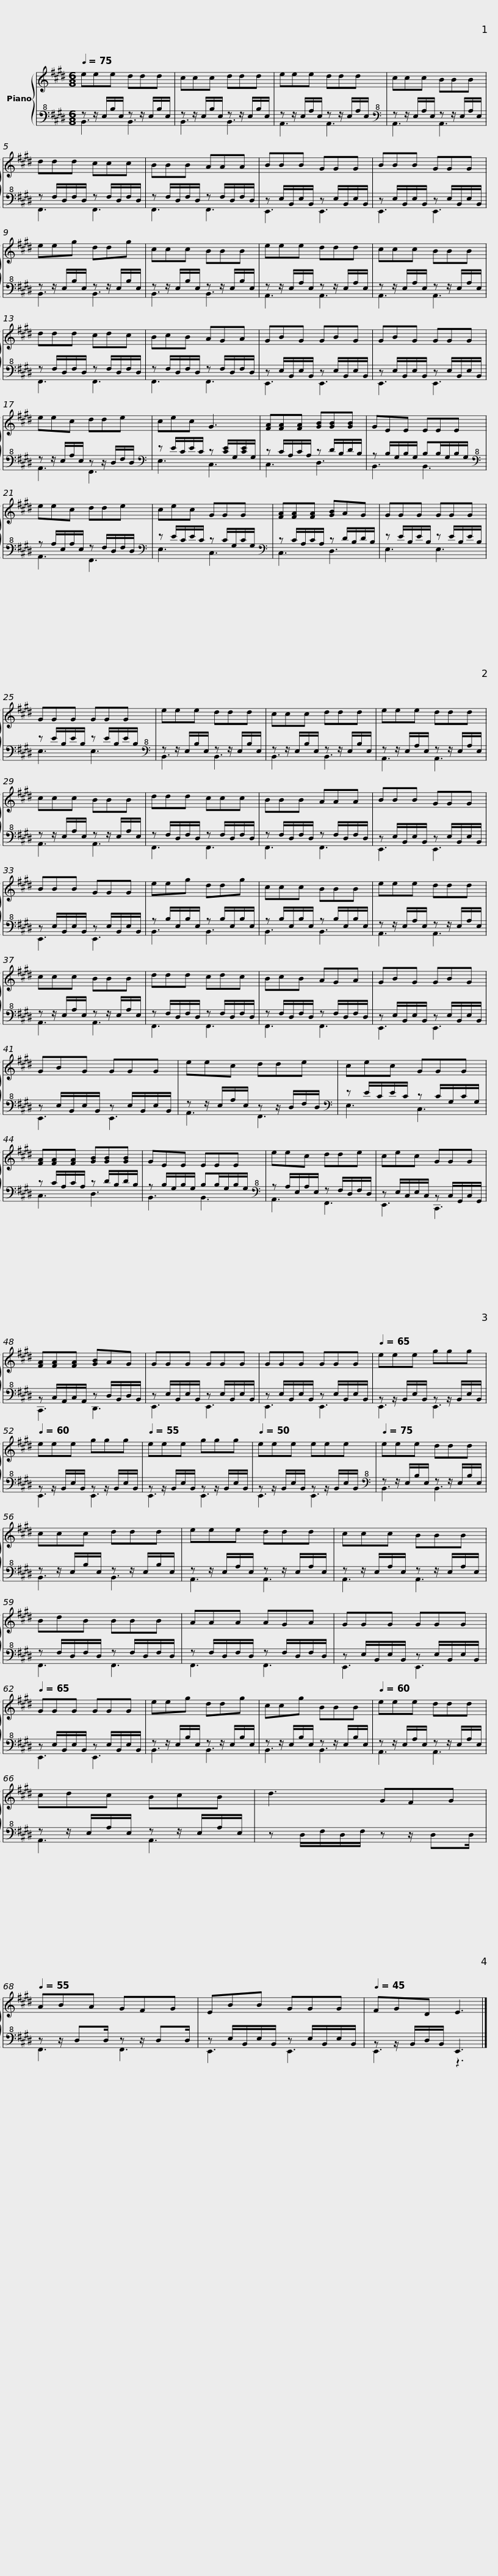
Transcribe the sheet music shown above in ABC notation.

X:1
%%score { 1 | ( 2 3 ) }
L:1/8
Q:1/4=75
M:6/8
I:linebreak $
K:E
V:1 treble
V:2 bass+8
V:3 bass+8
V:1
 eee ddd | ccc ddd | eee ddd | ccc BBB |$ ddd ccc | %5
 BBB AAA | BBB GGG | BBB GGG |$ eeg ddg | ccc BBB | %10
 eee ddd | ccc BBB |$ ddd cdc | BcB AGA | GBG GBG | %15
 GBG GGG |$ eec dde | cec G3 | [FA][FA][FA] [GB][GB][GB] |$ GEE EEE | %20
 eec dde | cec GGG |$ [FA][FA][FA] [GB]AG | GGG GGG | GGG GGG |$ %25
[K:E] eee ddd | ccc ddd | eee ddd | ccc BBB |$ ddd ccc | %30
 BBB AAA | BBB GGG | BBB GGG |$ eeg ddg | ccc BBB | %35
 eee ddd | ccc BBB |$ ddd cdc | BcB AGA | GBG GBG | %40
 GBG GGG |$ eec dde | cec GGG | [FA][FA][FA] [GB][GB][GB] |$ GEE EEE | %45
 eec dde | cec GGG | [FA][FA][FA] [GB]AG |$ GGG GGG | GGG GGG | %50
[Q:1/4=65] eee ggg |[Q:1/4=60] eee ggg |$[Q:1/4=55] eee ggg |[Q:1/4=50] eee eee |[Q:1/4=75] eee ddd | %55
 ccc ddd |$ eee ddd | ccc BBB | BdB BBB | AAA AGA |$ %60
 GGG GGG |[Q:1/4=65] GGG GGG | eeg ddg | ccg BBB |$[Q:1/4=60] eee ddd | %65
 cdc BcB | d3 GFG |[Q:1/4=55] ABA GFG |$ EBB GGG |[Q:1/4=45] FGD E3 |] %70
V:2
 z z/ E,/B,/E,/ z z/ E,/B,/E,/ | z z/ E,/B,/E,/ z z/ E,/B,/E,/ | z z/ E,/A,/E,/ z z/ E,/A,/E,/ |[K:bass+8] z z/ E,/A,/E,/ z z/ E,/A,/E,/ |$ z F,/D,/F,/D,/ z F,/D,/F,/D,/ | %5
 z F,/D,/F,/D,/ z F,/D,/F,/D,/ | z E,/B,,/E,/B,,/ z E,/B,,/E,/B,,/ | z E,/B,,/E,/B,,/ z E,/B,,/E,/B,,/ |$ z z/ E,/B,/E,/ z z/ E,/B,/E,/ | z z/ E,/B,/E,/ z z/ E,/B,/E,/ | %10
 z z/ E,/A,/E,/ z z/ E,/A,/E,/ | z z/ E,/A,/E,/ z z/ E,/A,/E,/ |$ z F,/D,/F,/D,/ z F,/D,/F,/D,/ | z F,/D,/F,/D,/ z F,/D,/F,/D,/ | z E,/B,,/E,/B,,/ z E,/B,,/E,/B,,/ | %15
 z E,/B,,/E,/B,,/ z E,/B,,/E,/B,,/ |$ z z/ E,/A,/E,/ z z/ D,/F,/D,/ |[K:bass] z E/C/E/C/ z [CE]/G,/[CE]/G,/ | z C/A,/C/A,/ z D/B,/D/B,/ |$ z B,/G,/B,/G,/ B,B,/G,/B,/G,/ | %20
[K:bass+8] z A,/E,/A,/E,/ z F,/D,/F,/D,/ |[K:bass] z E/C/E/C/ z C/G,/C/G,/ |$[K:bass] z C/A,/C/A,/ z D/B,/D/B,/ | z E/B,/E/B,/ z E/B,/E/B,/ | z E/B,/E/B,/ z E/B,/E/B,/ |$ %25
[K:E][K:bass+8] z z/ E,/B,/E,/ z z/ E,/B,/E,/ | z z/ E,/B,/E,/ z z/ E,/B,/E,/ | z z/ E,/A,/E,/ z z/ E,/A,/E,/ | z z/ E,/A,/E,/ z z/ E,/A,/E,/ |$ z F,/D,/F,/D,/ z F,/D,/F,/D,/ | %30
 z F,/D,/F,/D,/ z F,/D,/F,/D,/ | z E,/B,,/E,/B,,/ z E,/B,,/E,/B,,/ | z E,/B,,/E,/B,,/ z E,/B,,/E,/B,,/ |$ z B,/E,/B,/E,/ z B,/E,/B,/E,/ | z B,/E,/B,/E,/ z B,/E,/B,/E,/ | %35
 z z/ E,/A,/E,/ z z/ E,/A,/E,/ | z z/ E,/A,/E,/ z z/ E,/A,/E,/ |$ z F,/D,/F,/D,/ z F,/D,/F,/D,/ | z F,/D,/F,/D,/ z F,/D,/F,/D,/ | z E,/B,,/E,/B,,/ z E,/B,,/E,/B,,/ | %40
 z E,/B,,/E,/B,,/ z E,/B,,/E,/B,,/ |$ z z/ E,/A,/E,/ z z/ D,/F,/D,/ |[K:bass] z E/C/E/C/ z C/G,/C/G,/ | z C/A,/C/A,/ z D/B,/D/B,/ |$ z B,/G,/B,/G,/ B,B,/G,/B,/G,/ | %45
[K:bass+8] z A,/E,/A,/E,/ z F,/D,/F,/D,/ | z E,/C,/E,/C,/ z C,/G,,/C,/G,,/ | z C,/A,,/C,/A,,/ z D,/B,,/D,/B,,/ |$ z E,/B,,/E,/B,,/ z E,/B,,/E,/B,,/ | z E,/B,,/E,/B,,/ z E,/B,,/E,/B,,/ | %50
 z z/ B,,/E,/B,,/ z z/ B,,/E,/B,,/ | z z/ B,,/E,/B,,/ z z/ B,,/E,/B,,/ |$ z z/ B,,/E,/B,,/ z z/ B,,/E,/B,,/ | z z/ B,,/E,/B,,/ z z/ B,,/E,/B,,/ |[K:bass+8] z z/ E,/B,/E,/ z z/ E,/B,/E,/ | %55
 z z/ E,/B,/E,/ z z/ E,/B,/E,/ |$ z z/ E,/A,/E,/ z z/ E,/A,/E,/ | z z/ E,/A,/E,/ z z/ E,/A,/E,/ | z F,/D,/F,/D,/ z F,/D,/F,/D,/ | z F,/D,/F,/D,/ z F,/D,/F,/D,/ |$ %60
 z E,/B,,/E,/B,,/ z E,/B,,/E,/B,,/ | z E,/B,,/E,/B,,/ z E,/B,,/E,/B,,/ | z z/ E,/B,/E,/ z z/ E,/B,/E,/ | z z/ E,/B,/E,/ z z/ E,/B,/E,/ |$ z z/ E,/A,/E,/ z z/ E,/A,/E,/ | %65
 z z/ E,/A,/E,/ z z/ E,/A,/E,/ | z D,/F,/D,/F,/ z z/ D,D,/ | z z/ D,D,/ z z/ D,D,/ |$ z E,/B,,/E,/B,,/ z E,/B,,/E,/B,,/ | z z/ B,,/D,/B,,/ E,,3 |] %70
V:3
 B,,3 B,,3 | B,,3 B,,3 | A,,3 A,,3 |[K:bass+8] A,,3 A,,3 |$ F,,3 F,,3 | %5
 F,,3 F,,3 | E,,3 E,,3 | E,,3 E,,3 |$ B,,3 B,,3 | B,,3 B,,3 | %10
 A,,3 A,,3 | A,,3 A,,3 |$ F,,3 F,,3 | F,,3 F,,3 | E,,3 E,,3 | %15
 E,,3 E,,3 |$ A,,3 F,,3 |[K:bass] E,3 C,3 | C,3 D,3 |$ B,,3 B,,3 | %20
[K:bass+8] A,,3 F,,3 |[K:bass] E,3 C,3 |$[K:bass] C,3 D,3 | E,3 E,3 | E,3 E,3 |$ %25
[K:E][K:bass+8] B,,3 B,,3 | B,,3 B,,3 | A,,3 A,,3 | A,,3 A,,3 |$ F,,3 F,,3 | %30
 F,,3 F,,3 | E,,3 E,,3 | E,,3 E,,3 |$ B,,3 B,,3 | B,,3 B,,3 | %35
 A,,3 A,,3 | A,,3 A,,3 |$ F,,3 F,,3 | F,,3 F,,3 | E,,3 E,,3 | %40
 E,,3 E,,3 |$ A,,3 F,,3 |[K:bass] E,3 C,3 | C,3 D,3 |$ B,,3 B,,3 | %45
[K:bass+8] A,,3 F,,3 | E,,3 C,,3 | C,,3 D,,3 |$ E,,3 E,,3 | E,,3 E,,3 | %50
 E,,3 E,,3 | E,,3 E,,3 |$ E,,3 E,,3 | E,,3 E,,3 |[K:bass+8] B,,3 B,,3 | %55
 B,,3 B,,3 |$ A,,3 A,,3 | A,,3 A,,3 | F,,3 F,,3 | F,,3 F,,3 |$ %60
 E,,3 E,,3 | E,,3 E,,3 | B,,3 B,,3 | B,,3 B,,3 |$ A,,3 A,,3 | %65
 A,,3 A,,3 | x6 | F,,3 F,,3 |$ E,,3 E,,3 | E,,3 z3 |] %70
